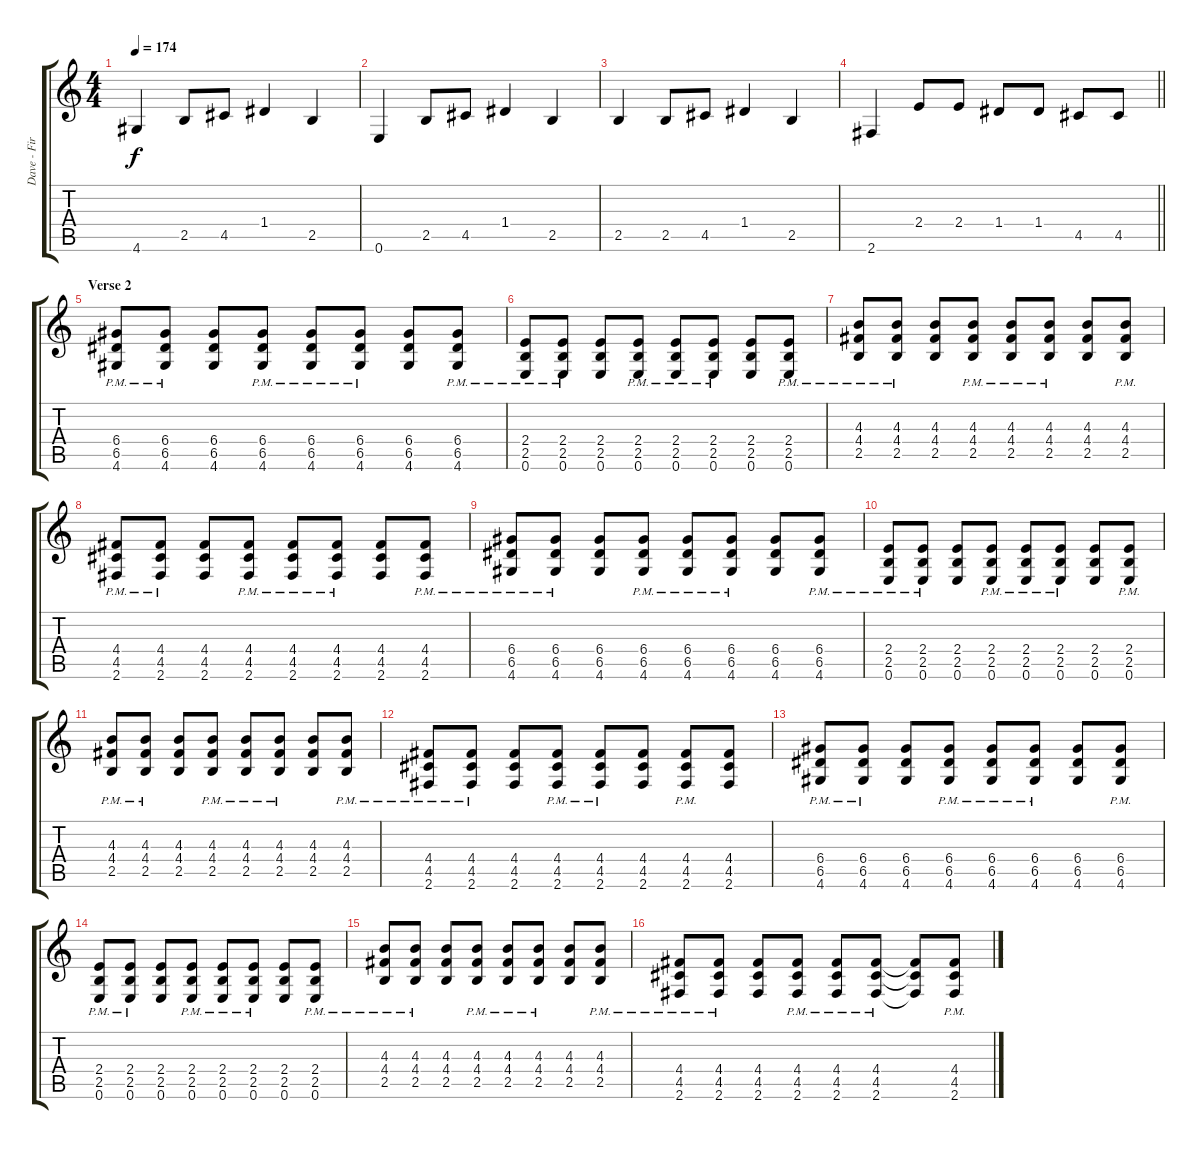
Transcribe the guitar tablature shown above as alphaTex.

\track ("Dave - First" "Dave - Fir") {instrument distortionguitar}
\staff {score tabs}
\tuning (E4 B3 G3 D3 A2 E2) {hide}
\ts (4 4)
\tempo 174
\clef g2
\ks c
4.6.4{dy f} 2.5.8 4.5.8 1.4.4 2.5.4 |
0.6.4 2.5.8 4.5.8 1.4.4 2.5.4 |
2.5.4 2.5.8 4.5.8 1.4.4 2.5.4 |
\barLineRight lightlight
2.6.4 2.4.8 2.4.8 1.4.8 1.4.8 4.5.8 4.5.8 |
\section ("" "Verse 2")
(6.4{pm} 6.5{pm} 4.6{pm}).8 (6.4{pm} 6.5{pm} 4.6{pm}).8 (6.4 6.5 4.6).8 (6.4{pm} 6.5{pm} 4.6{pm}).8 (6.4{pm} 6.5{pm} 4.6{pm}).8 (6.4{pm} 6.5{pm} 4.6{pm}).8 (6.4 6.5 4.6).8 (6.4{pm} 6.5{pm} 4.6{pm}).8 |
(2.4{pm} 2.5{pm} 0.6{pm}).8 (2.4{pm} 2.5{pm} 0.6{pm}).8 (2.4 2.5 0.6).8 (2.4{pm} 2.5{pm} 0.6{pm}).8 (2.4{pm} 2.5{pm} 0.6{pm}).8 (2.4{pm} 2.5{pm} 0.6{pm}).8 (2.4 2.5 0.6).8 (2.4{pm} 2.5{pm} 0.6{pm}).8 |
(4.3{pm} 4.4{pm} 2.5{pm}).8 (4.3{pm} 4.4{pm} 2.5{pm}).8 (4.3 4.4 2.5).8 (4.3{pm} 4.4{pm} 2.5{pm}).8 (4.3{pm} 4.4{pm} 2.5{pm}).8 (4.3{pm} 4.4{pm} 2.5{pm}).8 (4.3 4.4 2.5).8 (4.3{pm} 4.4{pm} 2.5{pm}).8 |
(4.4{pm} 4.5{pm} 2.6{pm}).8 (4.4{pm} 4.5{pm} 2.6{pm}).8 (4.4 4.5 2.6).8 (4.4{pm} 4.5{pm} 2.6{pm}).8 (4.4{pm} 4.5{pm} 2.6{pm}).8 (4.4{pm} 4.5{pm} 2.6{pm}).8 (4.4 4.5 2.6).8 (4.4{pm} 4.5{pm} 2.6{pm}).8 |
(6.4{pm} 6.5{pm} 4.6{pm}).8 (6.4{pm} 6.5{pm} 4.6{pm}).8 (6.4 6.5 4.6).8 (6.4{pm} 6.5{pm} 4.6{pm}).8 (6.4{pm} 6.5{pm} 4.6{pm}).8 (6.4{pm} 6.5{pm} 4.6{pm}).8 (6.4 6.5 4.6).8 (6.4{pm} 6.5{pm} 4.6{pm}).8 |
(2.4{pm} 2.5{pm} 0.6{pm}).8 (2.4{pm} 2.5{pm} 0.6{pm}).8 (2.4 2.5 0.6).8 (2.4{pm} 2.5{pm} 0.6{pm}).8 (2.4{pm} 2.5{pm} 0.6{pm}).8 (2.4{pm} 2.5{pm} 0.6{pm}).8 (2.4 2.5 0.6).8 (2.4{pm} 2.5{pm} 0.6{pm}).8 |
(4.3{pm} 4.4{pm} 2.5{pm}).8 (4.3{pm} 4.4{pm} 2.5{pm}).8 (4.3 4.4 2.5).8 (4.3{pm} 4.4{pm} 2.5{pm}).8 (4.3{pm} 4.4{pm} 2.5{pm}).8 (4.3{pm} 4.4{pm} 2.5{pm}).8 (4.3 4.4 2.5).8 (4.3{pm} 4.4{pm} 2.5{pm}).8 |
(4.4{pm} 4.5{pm} 2.6{pm}).8 (4.4{pm} 4.5{pm} 2.6{pm}).8 (4.4 4.5 2.6).8 (4.4{pm} 4.5{pm} 2.6{pm}).8 (4.4{pm} 4.5{pm} 2.6{pm}).8 (4.4 4.5 2.6).8 (4.4{pm} 4.5{pm} 2.6{pm}).8 (4.4 4.5 2.6).8 |
(6.4{pm} 6.5{pm} 4.6{pm}).8 (6.4{pm} 6.5{pm} 4.6{pm}).8 (6.4 6.5 4.6).8 (6.4{pm} 6.5{pm} 4.6{pm}).8 (6.4{pm} 6.5{pm} 4.6{pm}).8 (6.4{pm} 6.5{pm} 4.6{pm}).8 (6.4 6.5 4.6).8 (6.4{pm} 6.5{pm} 4.6{pm}).8 |
(2.4{pm} 2.5{pm} 0.6{pm}).8 (2.4{pm} 2.5{pm} 0.6{pm}).8 (2.4 2.5 0.6).8 (2.4{pm} 2.5{pm} 0.6{pm}).8 (2.4{pm} 2.5{pm} 0.6{pm}).8 (2.4{pm} 2.5{pm} 0.6{pm}).8 (2.4 2.5 0.6).8 (2.4{pm} 2.5{pm} 0.6{pm}).8 |
(4.3{pm} 4.4{pm} 2.5{pm}).8 (4.3{pm} 4.4{pm} 2.5{pm}).8 (4.3 4.4 2.5).8 (4.3{pm} 4.4{pm} 2.5{pm}).8 (4.3{pm} 4.4{pm} 2.5{pm}).8 (4.3{pm} 4.4{pm} 2.5{pm}).8 (4.3 4.4 2.5).8 (4.3{pm} 4.4{pm} 2.5{pm}).8 |
(4.4{pm} 4.5{pm} 2.6{pm}).8 (4.4{pm} 4.5{pm} 2.6{pm}).8 (4.4 4.5 2.6).8 (4.4{pm} 4.5{pm} 2.6{pm}).8 (4.4{pm} 4.5{pm} 2.6{pm}).8 (4.4{pm} 4.5{pm} 2.6{pm}).8 (4.4{t} 4.5{t} 2.6{t}).8 (4.4{pm} 4.5{pm} 2.6{pm}).8
